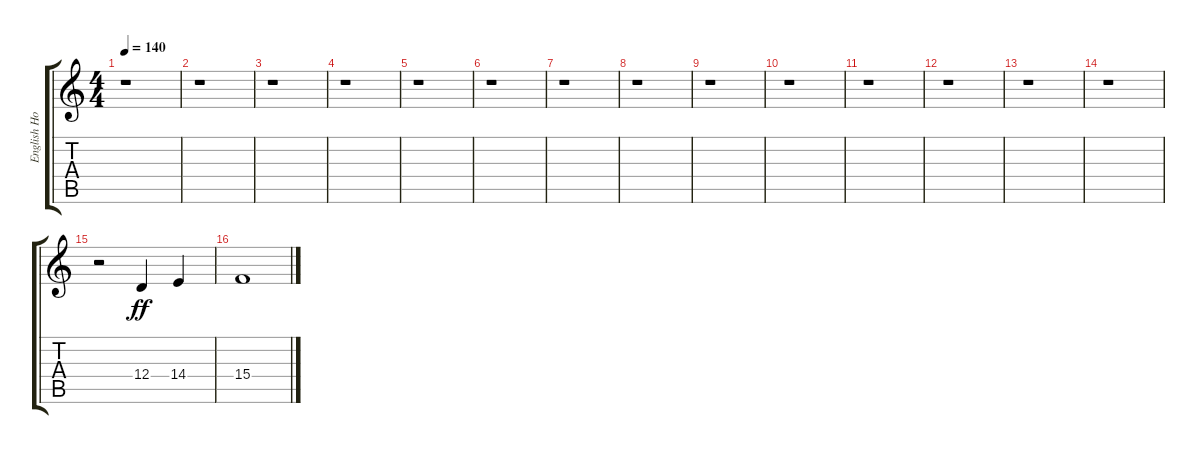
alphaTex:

\track ("English Horn" "English Ho") {instrument englishhorn}
\staff {score tabs}
\tuning (E4 B3 G3 D3 A2 E2) {hide}
\ts (4 4)
\tempo 140
\clef g2
\ks c
r.1{dy ff} |
r.1 |
r.1 |
r.1 |
r.1 |
r.1 |
r.1 |
r.1 |
r.1 |
r.1 |
r.1 |
r.1 |
r.1 |
r.1 |
r.2 12.4.4 14.4.4 |
15.4.1
